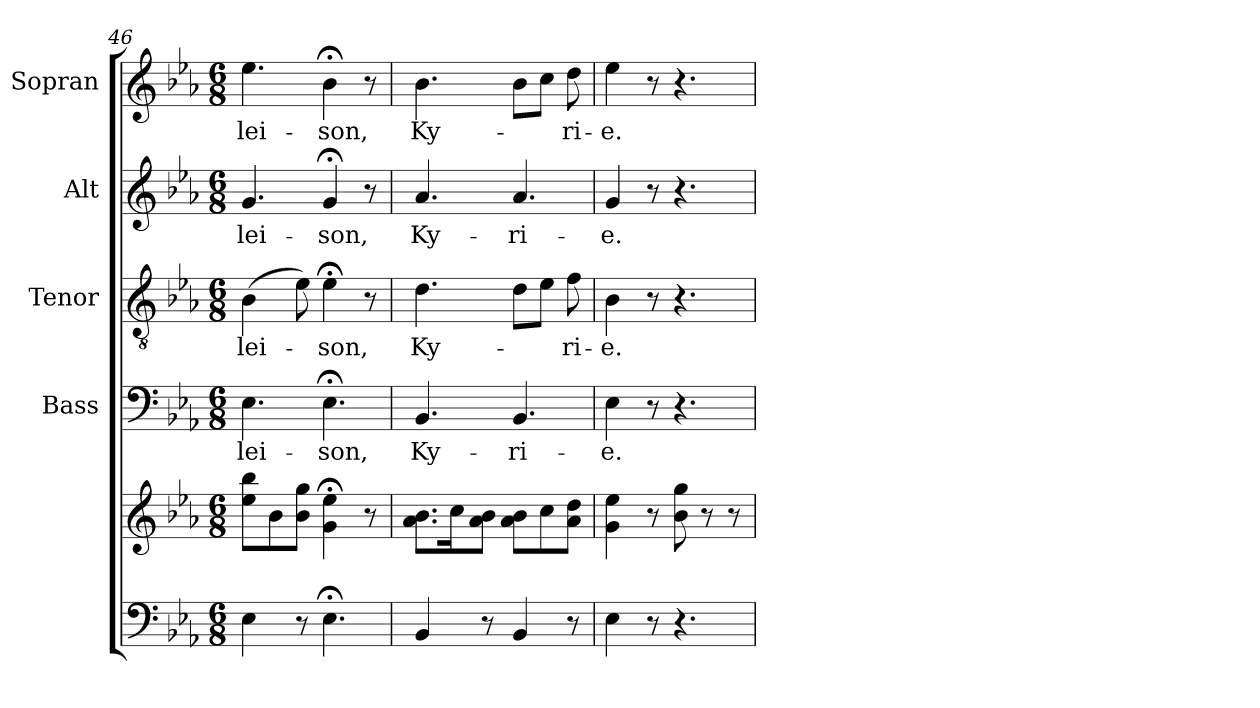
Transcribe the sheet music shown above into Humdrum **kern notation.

**kern	**kern	**kern	**text	**kern	**text	**kern	**text	**kern	**text
*part5	*part5	*part4	*part4	*part3	*part3	*part2	*part2	*part1	*part1
*staff6	*staff5	*staff4	*staff4	*staff3	*staff3	*staff2	*staff2	*staff1	*staff1
*	*	*I"Bass	*	*I"Tenor	*	*I"Alt	*	*I"Sopran	*
*	*	*I'B.	*	*I'T.	*	*I'A.	*	*I'S.	*
*clefF4	*clefG2	*clefF4	*	*clefGv2	*	*clefG2	*	*clefG2	*
*k[b-e-a-]	*k[b-e-a-]	*k[b-e-a-]	*	*k[b-e-a-]	*	*k[b-e-a-]	*	*k[b-e-a-]	*
*E-:	*E-:	*E-:	*	*E-:	*	*E-:	*	*E-:	*
*M6/8	*M6/8	*M6/8	*	*M6/8	*	*M6/8	*	*M6/8	*
=46	=46	=46	=46	=46	=46	=46	=46	=46	=46
!	!	!	!LO:LY:b	!	!LO:LY:b	!	!LO:LY:b	!	!LO:LY:b
4E-\	8ee-\ 8bb-\L	4.E-\	-lei-	(>4B-\	-lei-	4.g/	-lei-	4.ee-\	-lei-
.	8b-\	.	.	.	.	.	.	.	.
8r	8b-\ 8gg\J	.	.	8e-\)	.	.	.	.	.
!	!	!	!LO:LY:b	!	!LO:LY:b	!	!LO:LY:b	!	!LO:LY:b
4.E-;<\	4g\;< 4ee-\;<	4.E-;<\	-son,	4e-;<\	-son,	4g;</	-son,	4b-;<\	-son,
.	8r	.	.	8r	.	8r	.	8r	.
=47	=47	=47	=47	=47	=47	=47	=47	=47	=47
!	!	!	!LO:LY:b	!	!LO:LY:b	!	!LO:LY:b	!	!LO:LY:b
4BB-/	8.a-\ 8.b-\L	4.BB-/	Ky-	4.d\	Ky-	4.a-/	Ky-	4.b-\	Ky-
.	16cc\k	.	.	.	.	.	.	.	.
8r	8a-\ 8b-\J	.	.	.	.	.	.	.	.
!	!	!	!LO:LY:b	!	!	!	!LO:LY:b	!	!
4BB-/	8a-\ 8b-\L	4.BB-/	-ri-	8d\L	.	4.a-/	-ri-	8b-\L	.
.	8cc\	.	.	8e-\J	.	.	.	8cc\J	.
!	!	!	!	!	!LO:LY:b	!	!	!	!LO:LY:b
8r	8a-\ 8dd\J	.	.	8f\	-ri-	.	.	8dd\	-ri-
=48	=48	=48	=48	=48	=48	=48	=48	=48	=48
!	!	!	!LO:LY:b	!	!LO:LY:b	!	!LO:LY:b	!	!LO:LY:b
4E-\	4g\ 4ee-\	4E-\	-e.	4B-\	-e.	4g/	-e.	4ee-\	-e.
8r	8r	8r	.	8r	.	8r	.	8r	.
4.r	8b-\ 8gg\	4.r	.	4.r	.	4.r	.	4.r	.
.	8r	.	.	.	.	.	.	.	.
.	8r	.	.	.	.	.	.	.	.
=	=	=	=	=	=	=	=	=	=
*-	*-	*-	*-	*-	*-	*-	*-	*-	*-
